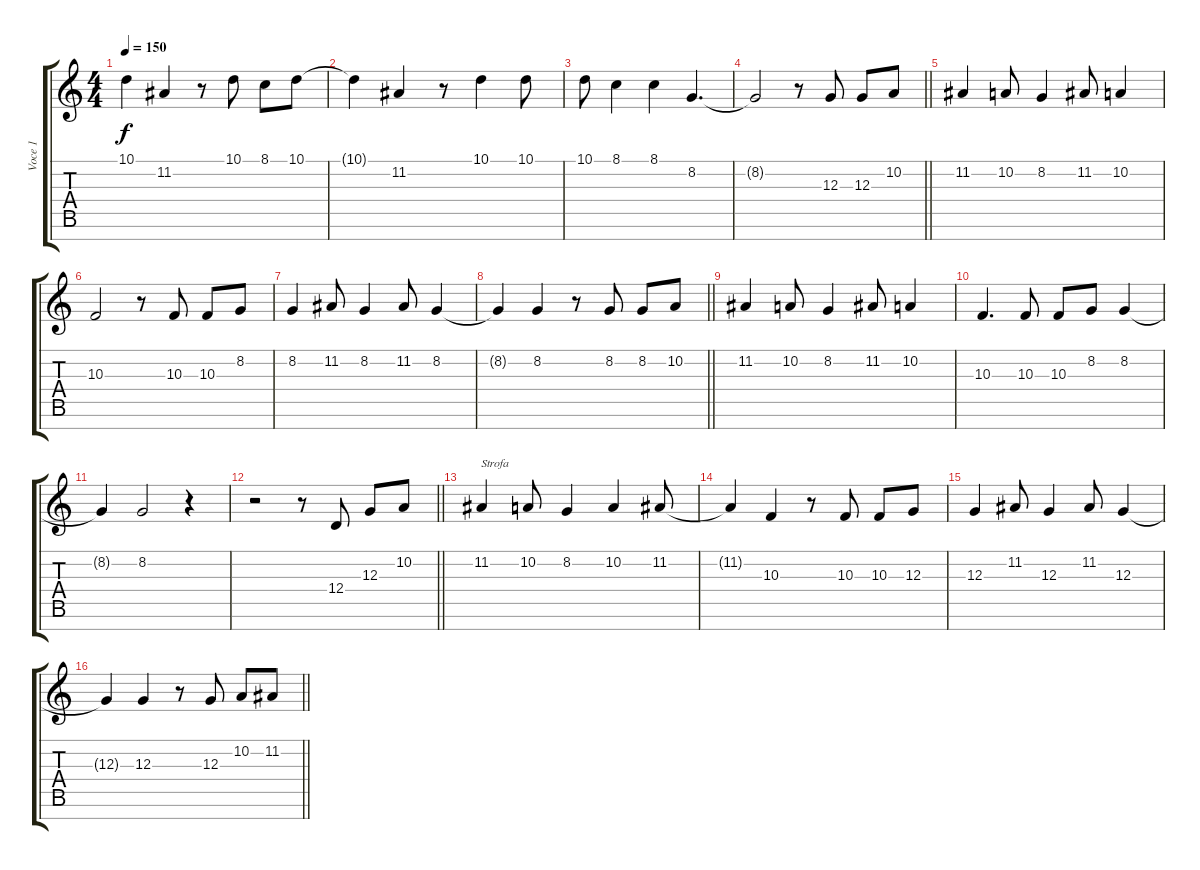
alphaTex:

\track ("Voce 1" "Voce 1") {instrument lead1square}
\staff {score tabs}
\tuning (E4 B3 G3 D3 A2 E2 B1) {hide}
\ts (4 4)
\tempo 150
\clef g2
\ks c
10.1{t}.4{dy f} 11.2.4 r.8 10.1.8 8.1.8 10.1.8 |
10.1{t}.4 11.2.4 r.8 10.1.4 10.1.8 |
10.1.8 8.1.4 8.1.4 8.2.4{d} |
\barLineRight lightlight
8.2{t}.2 r.8 12.3.8 12.3.8 10.2.8 |
11.2.4 10.2.8 8.2.4 11.2.8 10.2.4 |
10.3.2 r.8 10.3.8 10.3.8 8.2.8 |
8.2.4 11.2.8 8.2.4 11.2.8 8.2.4 |
\barLineRight lightlight
8.2{t}.4 8.2.4 r.8 8.2.8 8.2.8 10.2.8 |
11.2.4 10.2.8 8.2.4 11.2.8 10.2.4 |
10.3.4{d} 10.3.8 10.3.8 8.2.8 8.2.4 |
8.2{t}.4 8.2.2 r.4 |
\barLineRight lightlight
r.2 r.8 12.4.8 12.3.8 10.2.8 |
11.2.4{txt "Strofa"} 10.2.8 8.2.4 10.2.4 11.2.8 |
11.2{t}.4 10.3.4 r.8 10.3.8 10.3.8 12.3.8 |
12.3.4 11.2.8 12.3.4 11.2.8 12.3.4 |
\barLineRight lightlight
12.3{t}.4 12.3.4 r.8 12.3.8 10.2.8 11.2.8
